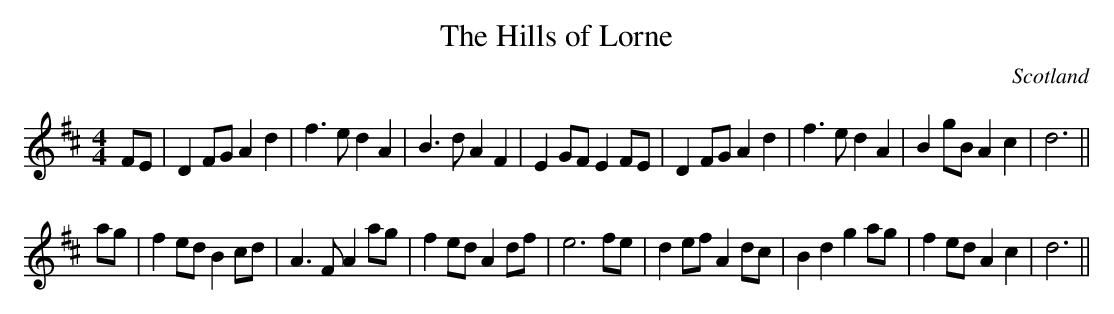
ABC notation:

X:1
T:Hills of Lorne, The
O:Scotland
M:4/4
K:D
FE|\
D2FG A2d2|f3e d2A2|B3d A2F2|E2GF E2FE|\
D2FG A2d2|f3e d2A2|B2gB A2c2|d6||
ag|\
f2ed B2cd|A3F A2ag|f2ed A2df|e6 fe|\
d2ef A2dc|B2d2 g2ag|f2ed A2c2|d6||
